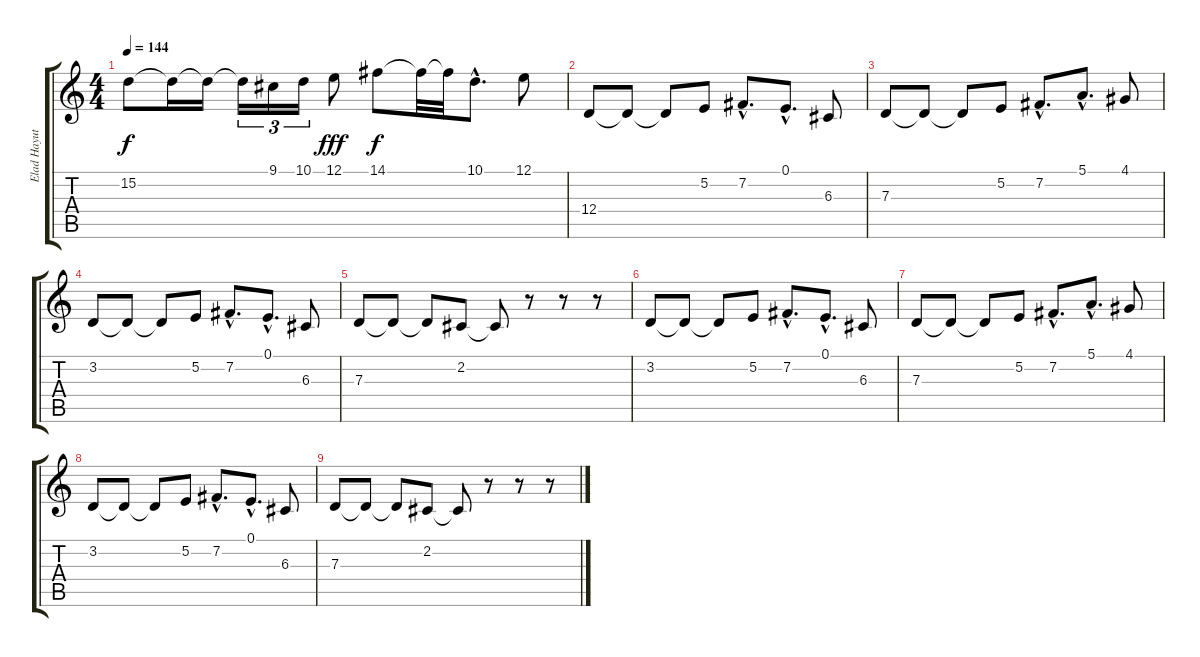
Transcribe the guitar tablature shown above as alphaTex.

\track ("Elad Hayut" "Elad Hayut") {instrument harpsichord}
\staff {score tabs}
\tuning (E4 B3 G3 D3 A2 E2) {hide}
\ts (4 4)
\tempo 144
\clef g2
\ks c
15.2.8{dy f} 15.2{t}.16 15.2{t}.16 15.2{t}.16{tu (3 2)} 9.1.16{tu (3 2)} 10.1.16{tu (3 2)} 12.1.8{dy fff} 14.1.8{dy f} 14.1{t}.32 14.1{t}.32 10.1{hac}.8{d} 12.1.8 |
12.4.8{instrument stringensemble1} 12.4{t}.8 12.4{t}.8 5.2.8 7.2{hac}.8{d} 0.1{hac}.8{d} 6.3.8 |
7.3.8{instrument stringensemble1} 7.3{t}.8 7.3{t}.8 5.2.8 7.2{hac}.8{d} 5.1{hac}.8{d} 4.1.8 |
3.2.8{instrument stringensemble1} 3.2{t}.8 3.2{t}.8 5.2.8 7.2{hac}.8{d} 0.1{hac}.8{d} 6.3.8 |
7.3.8{instrument stringensemble1} 7.3{t}.8 7.3{t}.8 2.2.8 2.2{t}.8 r.8 r.8 r.8 |
3.2.8{instrument stringensemble1} 3.2{t}.8 3.2{t}.8 5.2.8 7.2{hac}.8{d} 0.1{hac}.8{d} 6.3.8 |
7.3.8{instrument stringensemble1} 7.3{t}.8 7.3{t}.8 5.2.8 7.2{hac}.8{d} 5.1{hac}.8{d} 4.1.8 |
3.2.8{instrument stringensemble1} 3.2{t}.8 3.2{t}.8 5.2.8 7.2{hac}.8{d} 0.1{hac}.8{d} 6.3.8 |
7.3.8{instrument stringensemble1} 7.3{t}.8 7.3{t}.8 2.2.8 2.2{t}.8 r.8 r.8 r.8
